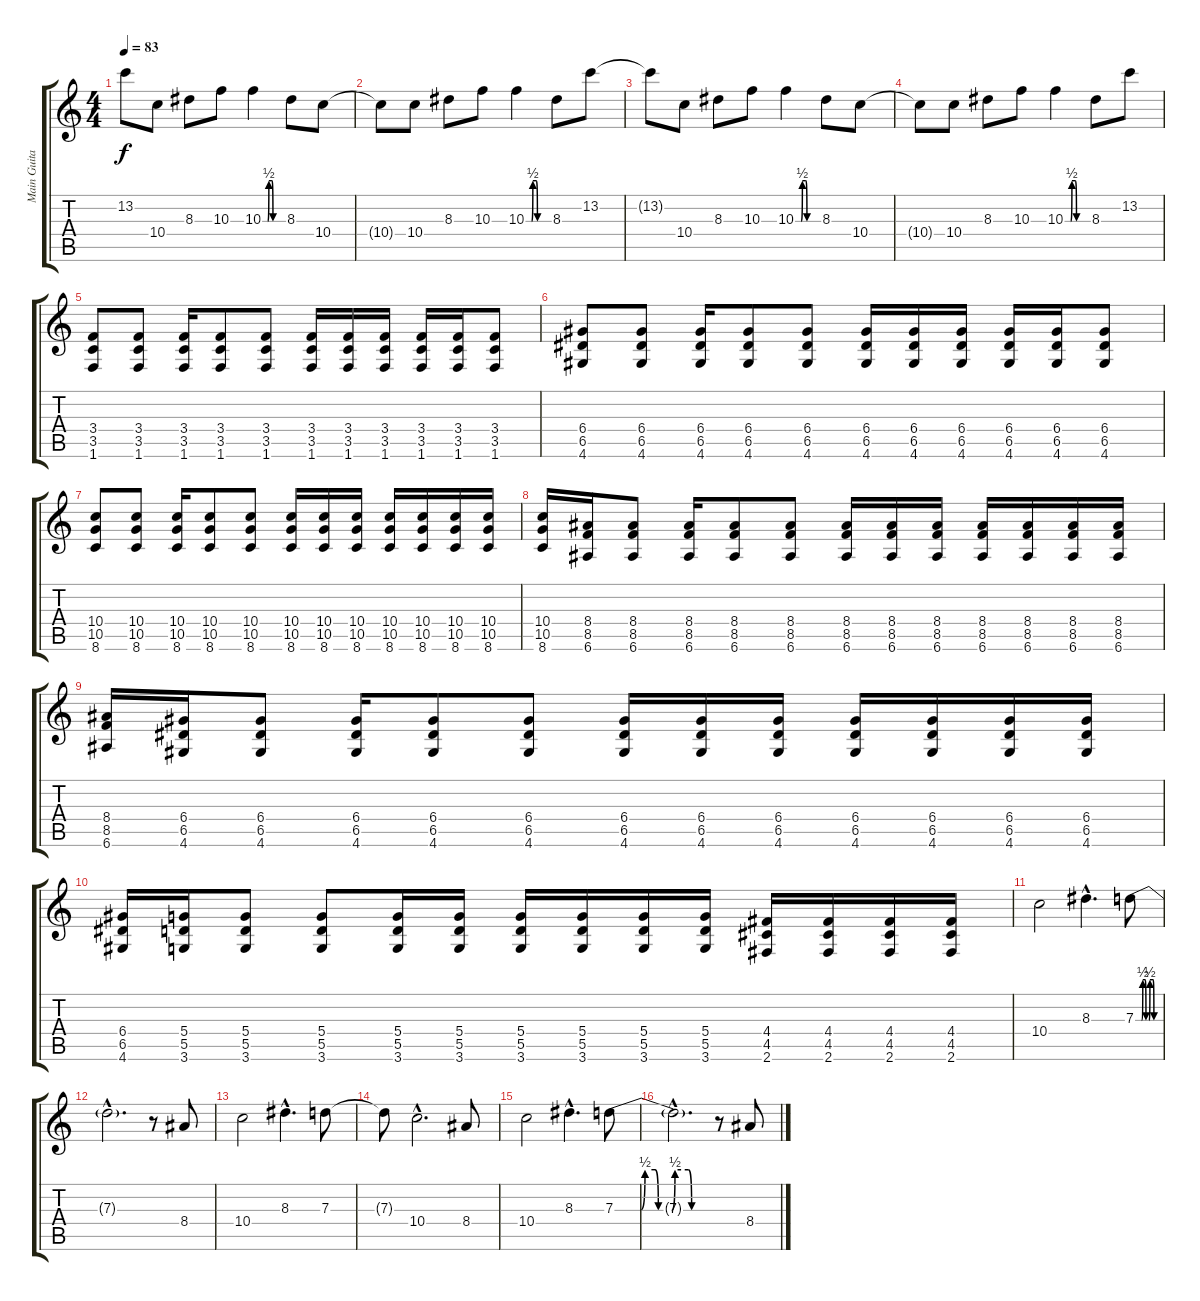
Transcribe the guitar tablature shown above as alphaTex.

\track ("Main Guitar" "Main Guita") {instrument slapbass2}
\staff {score tabs}
\tuning (E4 B3 G3 D3 A2 E2) {hide}
\ts (4 4)
\tempo 83
\clef g2
\ks c
13.2{t}.8{dy f} 10.4.8 8.3.8 10.3.8 10.3{be (custom 0 0 15 0 18 2 27 2 30 0 60 0)}.4 8.3.8 10.4.8 |
10.4{t}.8 10.4.8 8.3.8 10.3.8 10.3{be (custom 0 0 15 0 18 2 27 2 30 0 60 0)}.4 8.3.8 13.2.8 |
13.2{t}.8 10.4.8 8.3.8 10.3.8 10.3{be (custom 0 0 15 0 18 2 27 2 30 0 60 0)}.4 8.3.8 10.4.8 |
10.4{t}.8 10.4.8 8.3.8 10.3.8 10.3{be (custom 0 0 15 0 18 2 27 2 30 0 60 0)}.4 8.3.8 13.2.8 |
(3.4 3.5 1.6).8 (3.4 3.5 1.6).8 (3.4 3.5 1.6).16 (3.4 3.5 1.6).8 (3.4 3.5 1.6).8 (3.4 3.5 1.6).16 (3.4 3.5 1.6).16 (3.4 3.5 1.6).16 (3.4 3.5 1.6).16 (3.4 3.5 1.6).16 (3.4 3.5 1.6).8 |
(6.4 6.5 4.6).8 (6.4 6.5 4.6).8 (6.4 6.5 4.6).16 (6.4 6.5 4.6).8 (6.4 6.5 4.6).8 (6.4 6.5 4.6).16 (6.4 6.5 4.6).16 (6.4 6.5 4.6).16 (6.4 6.5 4.6).16 (6.4 6.5 4.6).16 (6.4 6.5 4.6).8 |
(10.4 10.5 8.6).8 (10.4 10.5 8.6).8 (10.4 10.5 8.6).16 (10.4 10.5 8.6).8 (10.4 10.5 8.6).8 (10.4 10.5 8.6).16 (10.4 10.5 8.6).16 (10.4 10.5 8.6).16 (10.4 10.5 8.6).16 (10.4 10.5 8.6).16 (10.4 10.5 8.6).16 (10.4 10.5 8.6).16 |
(10.4 10.5 8.6).16 (8.4 8.5 6.6).16 (8.4 8.5 6.6).8 (8.4 8.5 6.6).16 (8.4 8.5 6.6).8 (8.4 8.5 6.6).8 (8.4 8.5 6.6).16 (8.4 8.5 6.6).16 (8.4 8.5 6.6).16 (8.4 8.5 6.6).16 (8.4 8.5 6.6).16 (8.4 8.5 6.6).16 (8.4 8.5 6.6).16 |
(8.4 8.5 6.6).16 (6.4 6.5 4.6).16 (6.4 6.5 4.6).8 (6.4 6.5 4.6).16 (6.4 6.5 4.6).8 (6.4 6.5 4.6).8 (6.4 6.5 4.6).16 (6.4 6.5 4.6).16 (6.4 6.5 4.6).16 (6.4 6.5 4.6).16 (6.4 6.5 4.6).16 (6.4 6.5 4.6).16 (6.4 6.5 4.6).16 |
(6.4 6.5 4.6).16 (5.4 5.5 3.6).16 (5.4 5.5 3.6).8 (5.4 5.5 3.6).8 (5.4 5.5 3.6).16 (5.4 5.5 3.6).16 (5.4 5.5 3.6).16 (5.4 5.5 3.6).16 (5.4 5.5 3.6).16 (5.4 5.5 3.6).16 (4.4 4.5 2.6).16 (4.4 4.5 2.6).16 (4.4 4.5 2.6).16 (4.4 4.5 2.6).16 |
10.4.2{instrument slapbass2} 8.3{hac}.4{d} 7.3{be (custom 0 0 15 0 18 2 24 2 26 0 34 0 36 2 44 2 46 0 60 0)}.8 |
7.3{hac t}.2{d} r.8 8.4.8 |
10.4.2 8.3{hac}.4{d} 7.3.8 |
7.3{t}.8 10.4{hac}.2{d} 8.4.8 |
10.4.2 8.3{hac}.4{d} 7.3{be (custom 0 0 15 0 18 2 24 2 26 0 34 0 36 2 44 2 46 0 60 0)}.8 |
7.3{hac t}.2{d} r.8 8.4.8
